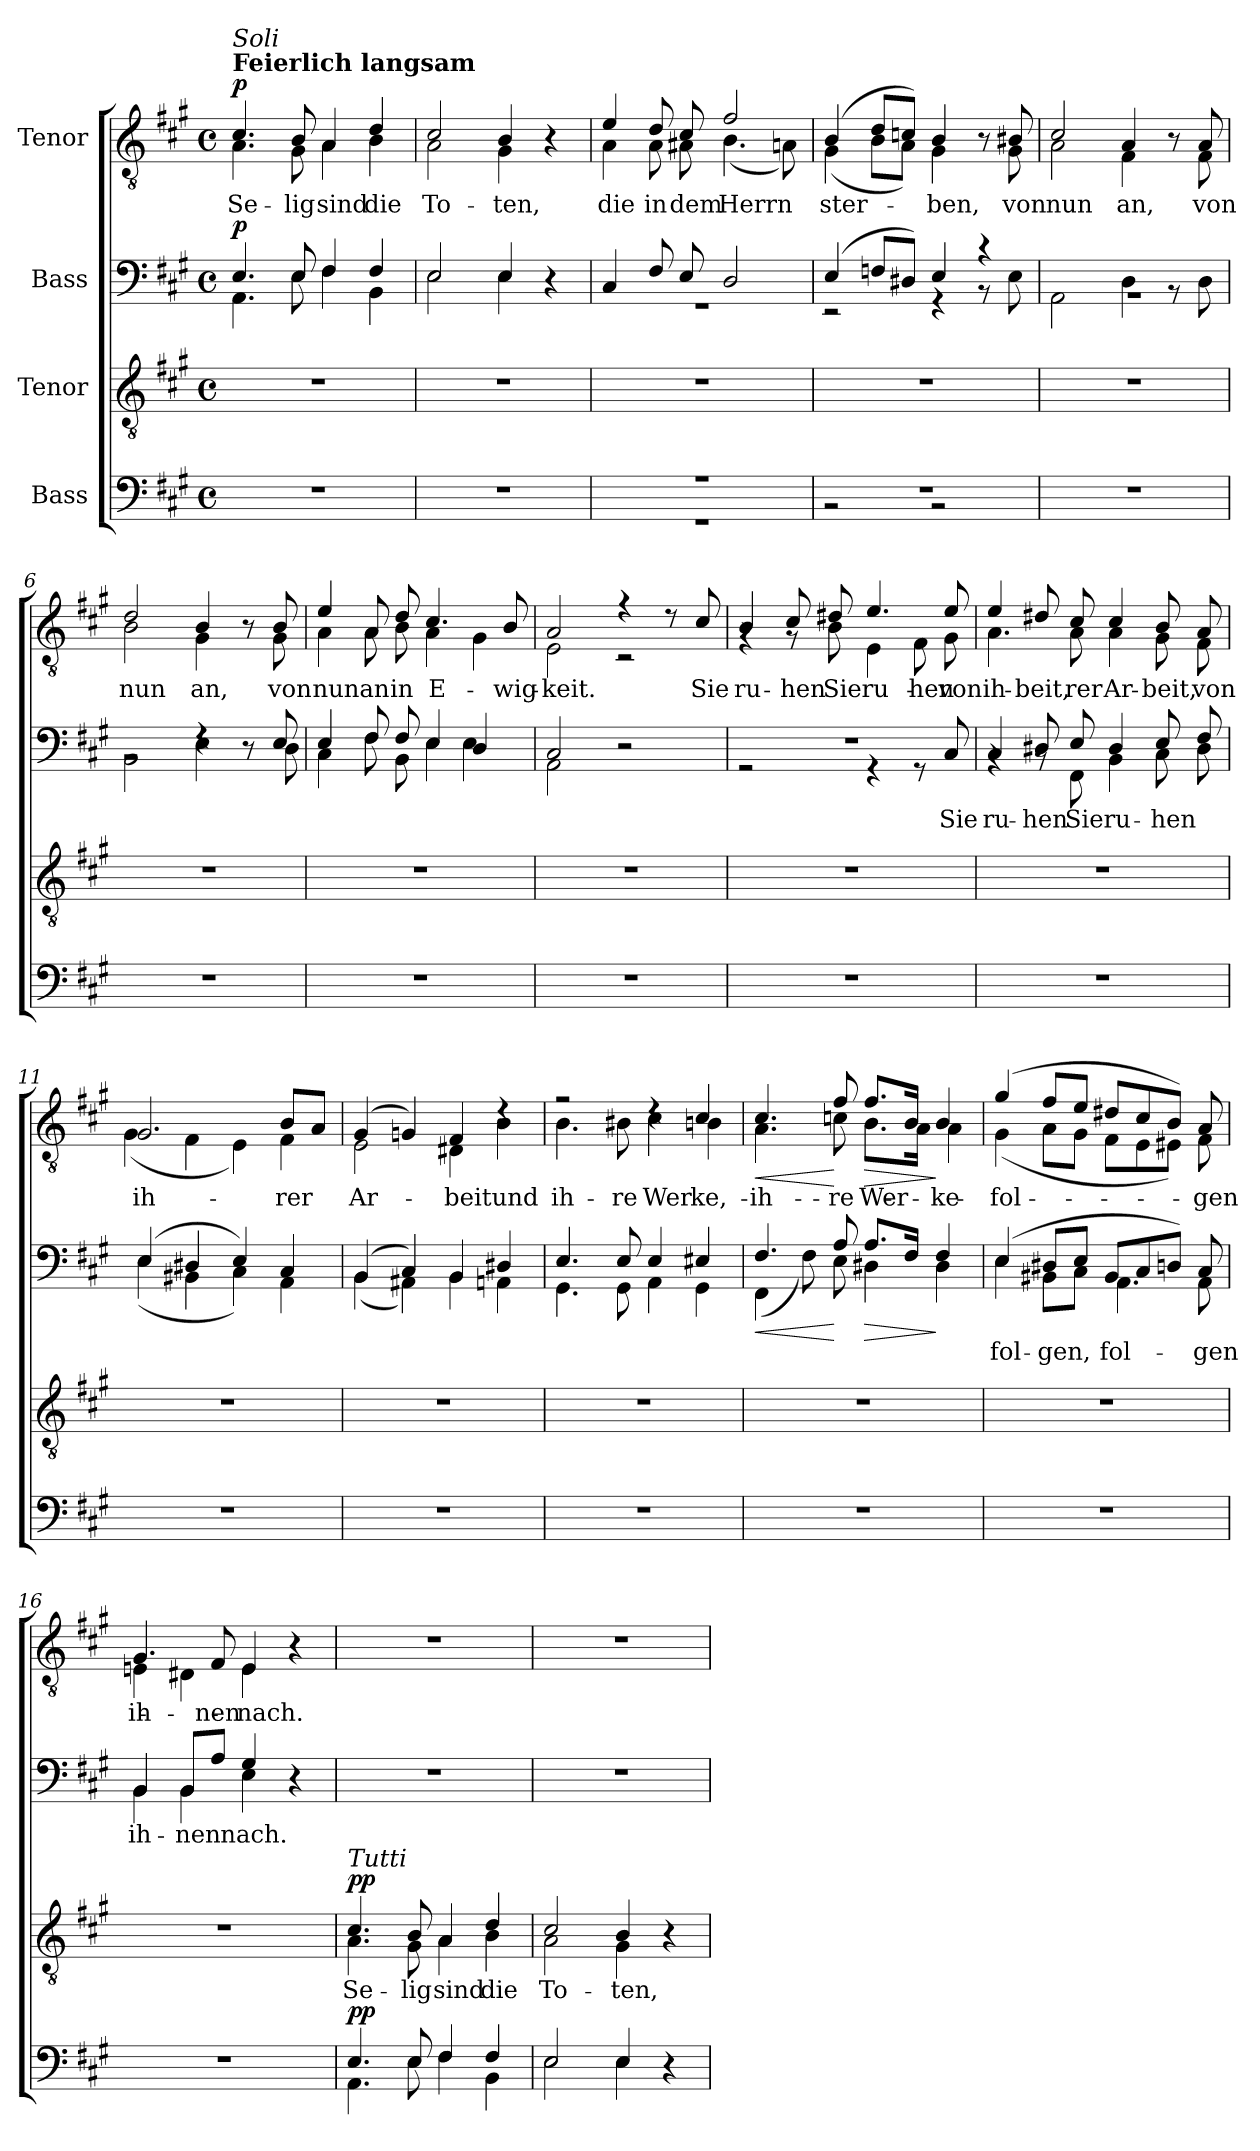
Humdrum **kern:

**kern	**dynam	**kern	**text	**dynam	**kern	**text	**dynam	**kern	**text	**dynam
*part4	*part4	*part3	*part3	*part3	*part2	*part2	*part2	*part1	*part1	*part1
*staff4	*staff4	*staff3	*staff3	*staff3	*staff2	*staff2	*staff2	*staff1	*staff1	*staff1
*I"Bass	*	*I"Tenor	*	*	*I"Bass	*	*	*I"Tenor	*	*
*clefF4	*	*clefGv2	*	*	*clefF4	*	*	*clefGv2	*	*
*k[f#c#g#]	*	*k[f#c#g#]	*	*	*k[f#c#g#]	*	*	*k[f#c#g#]	*	*
*M4/4	*	*M4/4	*	*	*M4/4	*	*	*M4/4	*	*
*met(c)	*	*met(c)	*	*	*met(c)	*	*	*met(c)	*	*
=1	=1	=1	=1	=1	=1	=1	=1	=1	=1	=1
*	*	*	*	*	*^	*	*	*^	*	*
!	!	!	!	!	!	!	!	!	!LO:TX:a:B:t=Feierlich langsam	!	!	!
!	!	!	!	!	!	!	!	!	!LO:TX:a:i:t=Soli	!	!	!
!	!	!	!	!	!	!	!	!LO:DY:a	!	!	!	!LO:DY:a
1r	.	1r	.	.	4.E/	4.AA\	.	p	4.c#/	4.A\	Se-	p
.	.	.	.	.	8E/	8E\	.	.	8B/	8G#\	-lig	.
.	.	.	.	.	4F#/	4F#\	.	.	4A/	4A\	sind	.
.	.	.	.	.	4F#/	4BB\	.	.	4d/	4B\	die	.
=2	=2	=2	=2	=2	=2	=2	=2	=2	=2	=2	=2	=2
1r	.	1r	.	.	2E/	2E\	.	.	2c#/	2A\	To-	.
.	.	.	.	.	4E/	4E\	.	.	4B/	4G#\	-ten,	.
.	.	.	.	.	4r	4ryy	.	.	4r	4ryy	.	.
=3	=3	=3	=3	=3	=3	=3	=3	=3	=3	=3	=3	=3
*^	*	*	*	*	*	*	*	*	*	*	*	*
1r	1r	.	1r	.	.	4C#/	1r	.	.	4e/	4A\	die	.
.	.	.	.	.	.	8F#/	.	.	.	8d/	8A\	in	.
.	.	.	.	.	.	8E/	.	.	.	8c#/	8A#X\	dem	.
.	.	.	.	.	.	2D/	.	.	.	2f#/	(4.B\	Herrn	.
.	.	.	.	.	.	.	.	.	.	.	8An\)	.	.
=4	=4	=4	=4	=4	=4	=4	=4	=4	=4	=4	=4	=4	=4
1r	2r	.	1r	.	.	(4E/	2r	.	.	(4B/	(4G#\	ster-	.
.	.	.	.	.	.	8Fn/L	.	.	.	8d/L	8B\L	.	.
.	.	.	.	.	.	8D#X/J)	.	.	.	8cn/J)	8A\J)	.	.
.	2r	.	.	.	.	4E/	4r	.	.	4B/	4G#\	-ben,	.
.	.	.	.	.	.	4r	8r	.	.	8r	8ryy	.	.
.	.	.	.	.	.	.	8E\	.	.	8B#X/	8G#\	von	.
*v	*v	*	*	*	*	*	*	*	*	*	*	*	*
!!LO:LB:g=z	!!
=5	=5	=5	=5	=5	=5	=5	=5	=5	=5	=5	=5	=5
1r	.	1r	.	.	1rBB	2AA\	.	.	2c#/	2A\	nun	.
.	.	.	.	.	.	4D\	.	.	4A/	4F#\	an,	.
.	.	.	.	.	.	8r	.	.	8r	8ryy	.	.
.	.	.	.	.	.	8D\	.	.	8A/	8F#\	von	.
=6	=6	=6	=6	=6	=6	=6	=6	=6	=6	=6	=6	=6
1r	.	1r	.	.	2rBB	2BB\	.	.	2d/	2B\	nun	.
.	.	.	.	.	4rF	4E\	.	.	4B/	4G#\	an,	.
.	.	.	.	.	8r	8ryy	.	.	8r	8ryy	.	.
.	.	.	.	.	8E/	8D\	.	.	8B/	8G#\	von	.
=7	=7	=7	=7	=7	=7	=7	=7	=7	=7	=7	=7	=7
1r	.	1r	.	.	4E/	4C#\	.	.	4e/	4A\	nun	.
.	.	.	.	.	8F#/	8F#\	.	.	8A/	8A\	an	.
.	.	.	.	.	8F#/	8BB\	.	.	8d/	8B\	in	.
.	.	.	.	.	4E/	4E\	.	.	4.c#/	4A\	E-	.
.	.	.	.	.	4D/	4E\	.	.	.	4G#\	.	.
.	.	.	.	.	.	.	.	.	8B/	.	-wig-	.
=8	=8	=8	=8	=8	=8	=8	=8	=8	=8	=8	=8	=8
1r	.	1r	.	.	2C#/	2AA\	.	.	2A/	2E\	-keit.	.
.	.	.	.	.	2r	2ryy	.	.	4r	2r	.	.
.	.	.	.	.	.	.	.	.	8r	.	.	.
.	.	.	.	.	.	.	.	.	8c#/	.	Sie	.
!!LO:LB:g=z	!!
=9	=9	=9	=9	=9	=9	=9	=9	=9	=9	=9	=9	=9
1r	.	1r	.	.	2rGG	1rF	.	.	4B/	4rG	ru-	.
.	.	.	.	.	.	.	.	.	8c#/	8rG	-hen	.
.	.	.	.	.	.	.	.	.	8d#X/	8B\	Sie	.
.	.	.	.	.	4rGG	.	.	.	4.e/	4E\	ru-	.
.	.	.	.	.	8rGG	.	.	.	.	8F#\	-hen	.
.	.	.	.	.	8C#/	.	Sie	.	8e/	8G#\	von	.
=10	=10	=10	=10	=10	=10	=10	=10	=10	=10	=10	=10	=10
1r	.	1r	.	.	4C#/	4rBB	ru-	.	4e/	4.A\	ih-	.
.	.	.	.	.	8D#X/	8rBB	-hen	.	8d#X/	.	-beit,	.
.	.	.	.	.	8E/	8FF#\	Sie	.	8c#/	8A\	-rer	.
.	.	.	.	.	4D#/	4BB\	ru-	.	4c#/	4A\	Ar-	.
.	.	.	.	.	8E/	8C#\	-hen	.	8B/	8G#\	-beit,	.
.	.	.	.	.	8F#/	8D#\	.	.	8A/	8F#\	von	.
=11	=11	=11	=11	=11	=11	=11	=11	=11	=11	=11	=11	=11
1r	.	1r	.	.	(4E/	(4E\	.	.	2.G#/	(4G#\	ih-	.
.	.	.	.	.	4D#X/	4BB#X\	.	.	.	4F#\	.	.
.	.	.	.	.	4E/)	4C#\)	.	.	.	4E\)	.	.
.	.	.	.	.	4C#/	4AA\	.	.	8B/L	4F#\	-rer	.
.	.	.	.	.	.	.	.	.	8A/J	.	.	.
=12	=12	=12	=12	=12	=12	=12	=12	=12	=12	=12	=12	=12
1r	.	1r	.	.	(4BB/	(4BB\	.	.	(4G#/	2E\	Ar-	.
.	.	.	.	.	4C#/)	4AA#X\)	.	.	4Gn/)	.	.	.
.	.	.	.	.	4BB/	4BB\	.	.	4F#/	4D#X\	-beit	.
.	.	.	.	.	4D#X/	4AAn\	.	.	4rd	4B\	und	.
!!LO:LB:g=z	!!
=13	=13	=13	=13	=13	=13	=13	=13	=13	=13	=13	=13	=13
1r	.	1r	.	.	4.E/	4.GG#\	.	.	2r	4.B\	ih-	.
.	.	.	.	.	8E/	8GG#\	.	.	.	8B#X\	-re	.
.	.	.	.	.	4E/	4AA\	.	.	4rd	4c#\	Wer-	.
.	.	.	.	.	4E#X/	4GG#\	.	.	4c#/	4Bn\	-ke,	.
=14	=14	=14	=14	=14	=14	=14	=14	=14	=14	=14	=14	=14
!	!	!	!	!	!	!	!	!LO:HP:b	!	!	!	!LO:HP:b
1r	.	1r	.	.	4.F#/	(4FF#\	.	<	4.c#/	4.A\	ih-	<
.	.	.	.	.	.	8F#\)	.	.	.	.	.	.
.	.	.	.	.	8A/	8E\	.	[	8f#/	8cn\	-re	[
!	!	!	!	!	!	!	!	!LO:HP:b	!	!	!	!LO:HP:b
.	.	.	.	.	8.A/L	4D#X\	.	>	8.f#/L	8.B\L	Wer-	>
.	.	.	.	.	16F#/Jk	.	.	.	16B/Jk	16A\Jk	.	.
.	.	.	.	.	4F#/	4D#\	.	]	4B/	4A\	-ke	]
=15	=15	=15	=15	=15	=15	=15	=15	=15	=15	=15	=15	=15
1r	.	1r	.	.	(4E/	4E\	fol-	.	(4g#/	(4G#\	fol-	.
.	.	.	.	.	8D#X/L	8BB#X\L	-gen,	.	8f#/L	8A\L	.	.
.	.	.	.	.	8E/J	8C#\J	.	.	8e/J	8G#\J	.	.
.	.	.	.	.	8BB#/L	4.AA\	fol-	.	8d#X/L	8F#\L	.	.
.	.	.	.	.	8C#/	.	.	.	8c#/	8E\	.	.
.	.	.	.	.	8Dn/J)	.	.	.	8B/J)	8E#X\J)	.	.
.	.	.	.	.	8C#/	8AA\	gen	.	8A/	8F#\	-gen	.
=16	=16	=16	=16	=16	=16	=16	=16	=16	=16	=16	=16	=16
1r	.	1r	.	.	4BB/	4BB\	ih-	.	4.G#/	4En\	ih-	.
.	.	.	.	.	8BB/L	4BB\	-nen	.	.	4D#X\	.	.
.	.	.	.	.	8A/J	.	.	.	8F#/	.	-nen	.
.	.	.	.	.	4G#/	4E\	nach.	.	4E/	4E\	nach.	.
.	.	.	.	.	4r	4ryy	.	.	4r	4ryy	.	.
!!LO:PB:g=z
=17	=17	=17	=17	=17	=17	=17	=17	=17	=17	=17	=17	=17
*^	*	*^	*	*	*	*	*	*	*	*	*	*
!	!	!	!LO:TX:a:i:t=Tutti	!	!	!	!	!	!	!	!	!	!	!
!	!	!LO:DY:a	!	!	!	!LO:DY:a	!	!	!	!	!	!	!	!
*	*	*	*	*	*	*	*v	*v	*	*	*	*	*	*
*	*	*	*	*	*	*	*	*	*	*v	*v	*	*
4.E/	4.AA\	pp	4.c#/	4.A\	Se-	pp	1r	.	.	1r	.	.
8E/	8E\	.	8B/	8G#\	-lig	.	.	.	.	.	.	.
4F#/	4F#\	.	4A/	4A\	sind	.	.	.	.	.	.	.
4F#/	4BB\	.	4d/	4B\	die	.	.	.	.	.	.	.
=18	=18	=18	=18	=18	=18	=18	=18	=18	=18	=18	=18	=18
2E/	2E\	.	2c#/	2A\	To-	.	1r	.	.	1r	.	.
4E/	4E\	.	4B/	4G#\	-ten,	.	.	.	.	.	.	.
4r	4ryy	.	4r	4ryy	.	.	.	.	.	.	.	.
*v	*v	*	*	*	*	*	*	*	*	*	*	*
*	*	*v	*v	*	*	*	*	*	*	*	*
=	=	=	=	=	=	=	=	=	=	=
*-	*-	*-	*-	*-	*-	*-	*-	*-	*-	*-
